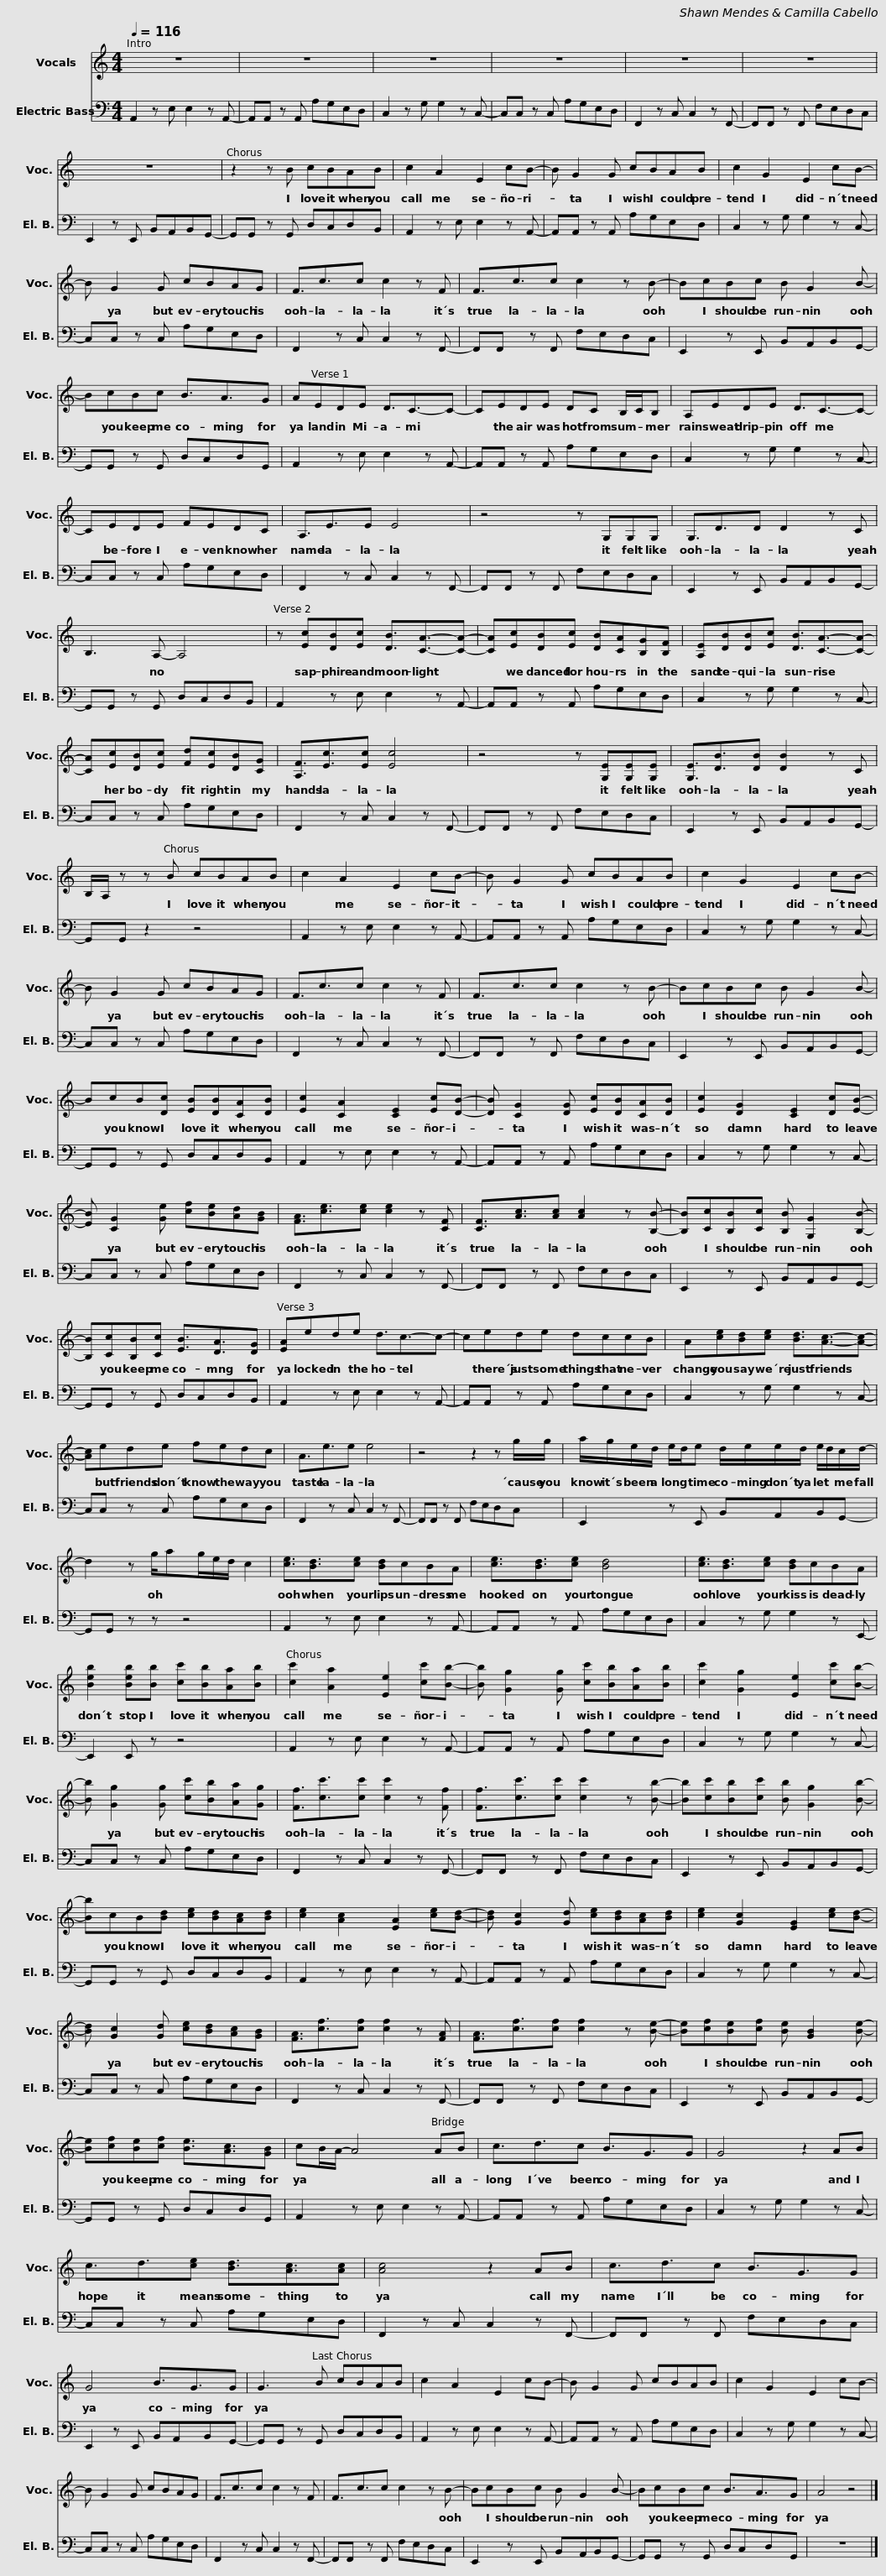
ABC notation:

X:1
%%score 1 2
L:1/8
Q:1/4=116
M:4/4
I:linebreak $
K:C
V:1 treble
V:2 bass transpose=-12
V:1
 z8 | z8 | z8 | z8 | z8 |$ %5
 z8 | z8 | z2 z B cBAB | c2 A2 E2 cB- |$ B G2 G cBAB | %10
 c2 G2 E2 cB- | B G2 G cBAG | F3/2c3/2c c2 z F |$ F3/2c3/2c c2 z B- | BcBc B G2 B- | %15
 BcBc B3/2A3/2G |$ AEDE D3/2C3/2-C- | CEDE DC B,/C/B, | A,EDE D3/2C3/2-C- |$ CEDE FEDC | %20
 A,3/2E3/2E E4 | z4 z G,G,G, |$ G,3/2D3/2D D2 z C | B,3 A,- A,4 | z [Ec][DB][Ec] [DB]3/2[CA]3/2-[CA]- |$ %25
 [CA][Ec][DB][Ec] [DB][CA][B,G][B,F] | [A,E][DB][DB][Ec] [DB]3/2[CA]3/2-[CA]- | [CA][Ec][DB][Ec] [Fd][Ec][DB][CG] |$ [A,F]3/2[Ec]3/2[Ec] [Ec]4 | z4 z [G,E][G,E][G,E] | %30
 [G,E]3/2[DB]3/2[DB] [DB]2 z C | B,/A,/ z z B cBAB |$ c2 A2 E2 cB- | B G2 G cBAB | c2 G2 E2 cB- | %35
 B G2 G cBAG |$ F3/2c3/2c c2 z F | F3/2c3/2c c2 z B- | BcBc B G2 B- |$ BcB[Dc] [EB][DB][CA][DB] | %40
 [Ec]2 [CA]2 [CE]2 [Ec][DB]- | [DB] [CG]2 [DG] [Ec][DB][CA][DB] |$ [Ec]2 [DG]2 [CE]2 [Dc][EB]- | [EB] [CG]2 [Ge] [cf][Be][Ad][GB] | [FA]3/2[ce]3/2[ce] [ce]2 z [CF] | %45
 [CF]3/2[Ac]3/2[Ac] [Ac]2 z [B,B]- |$ [B,B][Cc][B,B][Cc] [B,B] [G,G]2 [B,B]- | [B,B][Cc][B,B][Cc] [EB]3/2[DA]3/2[DG] | [EA]ede d3/2c3/2-c- |$ cede dccB | %50
 A[ce][Bd][ce] [Bd]3/2[Ac]3/2-[Ac]- |$ [Ac]ede fedc | A3/2e3/2e e4 | z4 z2 z g/g/ |$ a/g/e/d/ e/d/e d/e/e/d/ e/d/c/d/- | %55
 d2 z g/ag/e/d/ c2 |$ [ce]3/2[Bd]3/2[ce] [Bd]cBA | [ce]3/2[Bd]3/2[ce] [Bd]4 | [ce]3/2[Bd]3/2[ce] [Bd]cBA |$ [Beb]2 [Beb][Bb] [cc'][Bb][Aa][Bb] | %60
 [cc']2 [Aa]2 [Ee]2 [cc'][Bb]- | [Bb] [Gg]2 [Gg] [cc'][Bb][Aa][Bb] |$ [cc']2 [Gg]2 [Ee]2 [cc'][Bb]- | [Bb] [Gg]2 [Gg] [cc'][Bb][Aa][Gg] | [Ff]3/2[cc']3/2[cc'] [cc']2 z [Ff] | %65
 [Ff]3/2[cc']3/2[cc'] [cc']2 z [Bb]- |$ [Bb][cc'][Bb][cc'] [Bb] [Gg]2 [Bb]- | [Bb]cB[Bd] [ce][Bd][Ac][Bd] | [ce]2 [Ac]2 [EA]2 [ce][Bd]- |$ [Bd] [Gc]2 [Gd] [ce][Bd][Ac][Bd] | %70
 [ce]2 [Gc]2 [EG]2 [ce][Bd]- | [Bd] [Gc]2 [Gd] [ce][Bd][Ac][GB] | [FA]3/2[cf]3/2[cf] [cf]2 z [FA] |$ [FA]3/2[cf]3/2[cf] [cf]2 z [Be]- | [Be][cf][Be][cf] [Be] [GB]2 [Be]- | %75
 [Be][cf][Be][cf] [Be]3/2[Ac]3/2[GB] |$ cB/A/- A4 AB | c3/2d3/2c B3/2G3/2G | G4 z2 AB | c3/2d3/2[ce] [Bd]3/2[Ac]3/2[Ac] |$ %80
 [Ac]4 z2 AB | c3/2d3/2c B3/2G3/2G | G4 B3/2G3/2G | G3 B cBAB |$ c2 A2 E2 cB- | %85
 B G2 G cBAB | c2 G2 E2 cB- | B G2 G cBAG | F3/2c3/2c c2 z F |$ F3/2c3/2c c2 z B- | %90
 BcBc B G2 B- | BcBc B3/2A3/2G | A4 z4 |] %93
V:2
 A,,2 z E, E,2 z A,,- | A,,A,, z A,, A,G,E,D, | C,2 z G, G,2 z C,- | C,C, z C, A,G,E,D, | F,,2 z C, C,2 z F,,- |$ %5
 F,,F,, z F,, F,E,D,C, | E,,2 z E,, B,,A,,B,,G,,- | G,,G,, z G,, D,C,D,B,, | A,,2 z E, E,2 z A,,- |$ A,,A,, z A,, A,G,E,D, | %10
 C,2 z G, G,2 z C,- | C,C, z C, A,G,E,D, | F,,2 z C, C,2 z F,,- |$ F,,F,, z F,, F,E,D,C, | E,,2 z E,, B,,A,,B,,G,,- | %15
 G,,G,, z G,, D,C,D,G,, |$ A,,2 z E, E,2 z A,,- | A,,A,, z A,, A,G,E,D, | C,2 z G, G,2 z C,- |$ C,C, z C, A,G,E,D, | %20
 F,,2 z C, C,2 z F,,- | F,,F,, z F,, F,E,D,C, |$ E,,2 z E,, B,,A,,B,,G,,- | G,,G,, z G,, D,C,D,B,, | A,,2 z E, E,2 z A,,- |$ %25
 A,,A,, z A,, A,G,E,D, | C,2 z G, G,2 z C,- | C,C, z C, A,G,E,D, |$ F,,2 z C, C,2 z F,,- | F,,F,, z F,, F,E,D,C, | %30
 E,,2 z E,, B,,A,,B,,G,,- | G,,G,, z2 z4 |$ A,,2 z E, E,2 z A,,- | A,,A,, z A,, A,G,E,D, | C,2 z G, G,2 z C,- | %35
 C,C, z C, A,G,E,D, |$ F,,2 z C, C,2 z F,,- | F,,F,, z F,, F,E,D,C, | E,,2 z E,, B,,A,,B,,G,,- |$ G,,G,, z G,, D,C,D,B,, | %40
 A,,2 z E, E,2 z A,,- | A,,A,, z A,, A,G,E,D, |$ C,2 z G, G,2 z C,- | C,C, z C, A,G,E,D, | F,,2 z C, C,2 z F,,- | %45
 F,,F,, z F,, F,E,D,C, |$ E,,2 z E,, B,,A,,B,,G,,- | G,,G,, z G,, D,C,D,B,, | A,,2 z E, E,2 z A,,- |$ A,,A,, z A,, A,G,E,D, | %50
 C,2 z G, G,2 z C,- |$ C,C, z C, A,G,E,D, | F,,2 z C, C,2 z F,,- | F,,F,, z F,, F,E,D,C, |$ E,,2 z E,, B,,A,,B,,G,,- | %55
 G,,G,, z z z4 |$ A,,2 z E, E,2 z A,,- | A,,A,, z A,, A,G,E,D, | C,2 z G, G,2 z E,,- |$ E,,2 E,, z z4 | %60
 A,,2 z E, E,2 z A,,- | A,,A,, z A,, A,G,E,D, |$ C,2 z G, G,2 z C,- | C,C, z C, A,G,E,D, | F,,2 z C, C,2 z F,,- | %65
 F,,F,, z F,, F,E,D,C, |$ E,,2 z E,, B,,A,,B,,G,,- | G,,G,, z G,, D,C,D,B,, | A,,2 z E, E,2 z A,,- |$ A,,A,, z A,, A,G,E,D, | %70
 C,2 z G, G,2 z C,- | C,C, z C, A,G,E,D, | F,,2 z C, C,2 z F,,- |$ F,,F,, z F,, F,E,D,C, | E,,2 z E,, B,,A,,B,,G,,- | %75
 G,,G,, z G,, D,C,D,G,, |$ A,,2 z E, E,2 z A,,- | A,,A,, z A,, A,G,E,D, | C,2 z G, G,2 z C,- | C,C, z C, A,G,E,D, |$ %80
 F,,2 z C, C,2 z F,,- | F,,F,, z F,, F,E,D,C, | E,,2 z E,, B,,A,,B,,G,,- | G,,G,, z G,, D,C,D,B,, |$ A,,2 z E, E,2 z A,,- | %85
 A,,A,, z A,, A,G,E,D, | C,2 z G, G,2 z C,- | C,C, z C, A,G,E,D, | F,,2 z C, C,2 z F,,- |$ F,,F,, z F,, F,E,D,C, | %90
 E,,2 z E,, B,,A,,B,,G,,- | G,,G,, z G,, D,C,D,G,, | z8 |] %93
